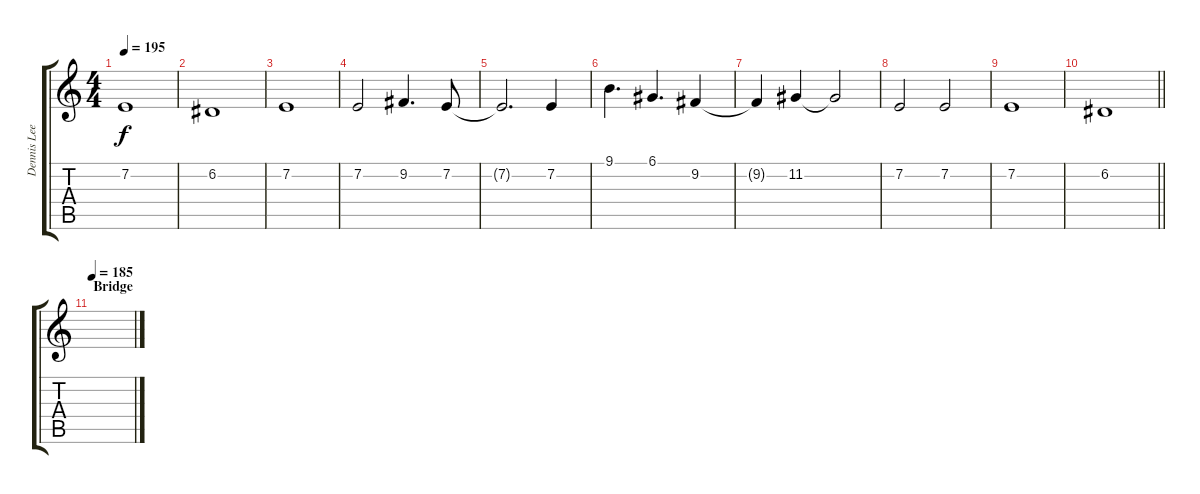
\track ("Dennis Lee - Vocals" "Dennis Lee") {instrument altosax}
\staff {score tabs}
\tuning (D4 A3 F3 C3 G2 D2) {hide}
\ts (4 4)
\tempo 195
\clef g2
\ks c
7.2.1{dy f} |
6.2.1 |
7.2.1 |
7.2.2 9.2.4{d} 7.2.8 |
7.2{t}.2{d} 7.2.4 |
9.1.4{d} 6.1.4{d} 9.2.4 |
9.2{t}.4 11.2.4 11.2{t}.2 |
7.2.2 7.2.2 |
7.2.1 |
\barLineRight lightlight
6.2.1 |
\section ("" "Bridge")
\tempo 185
